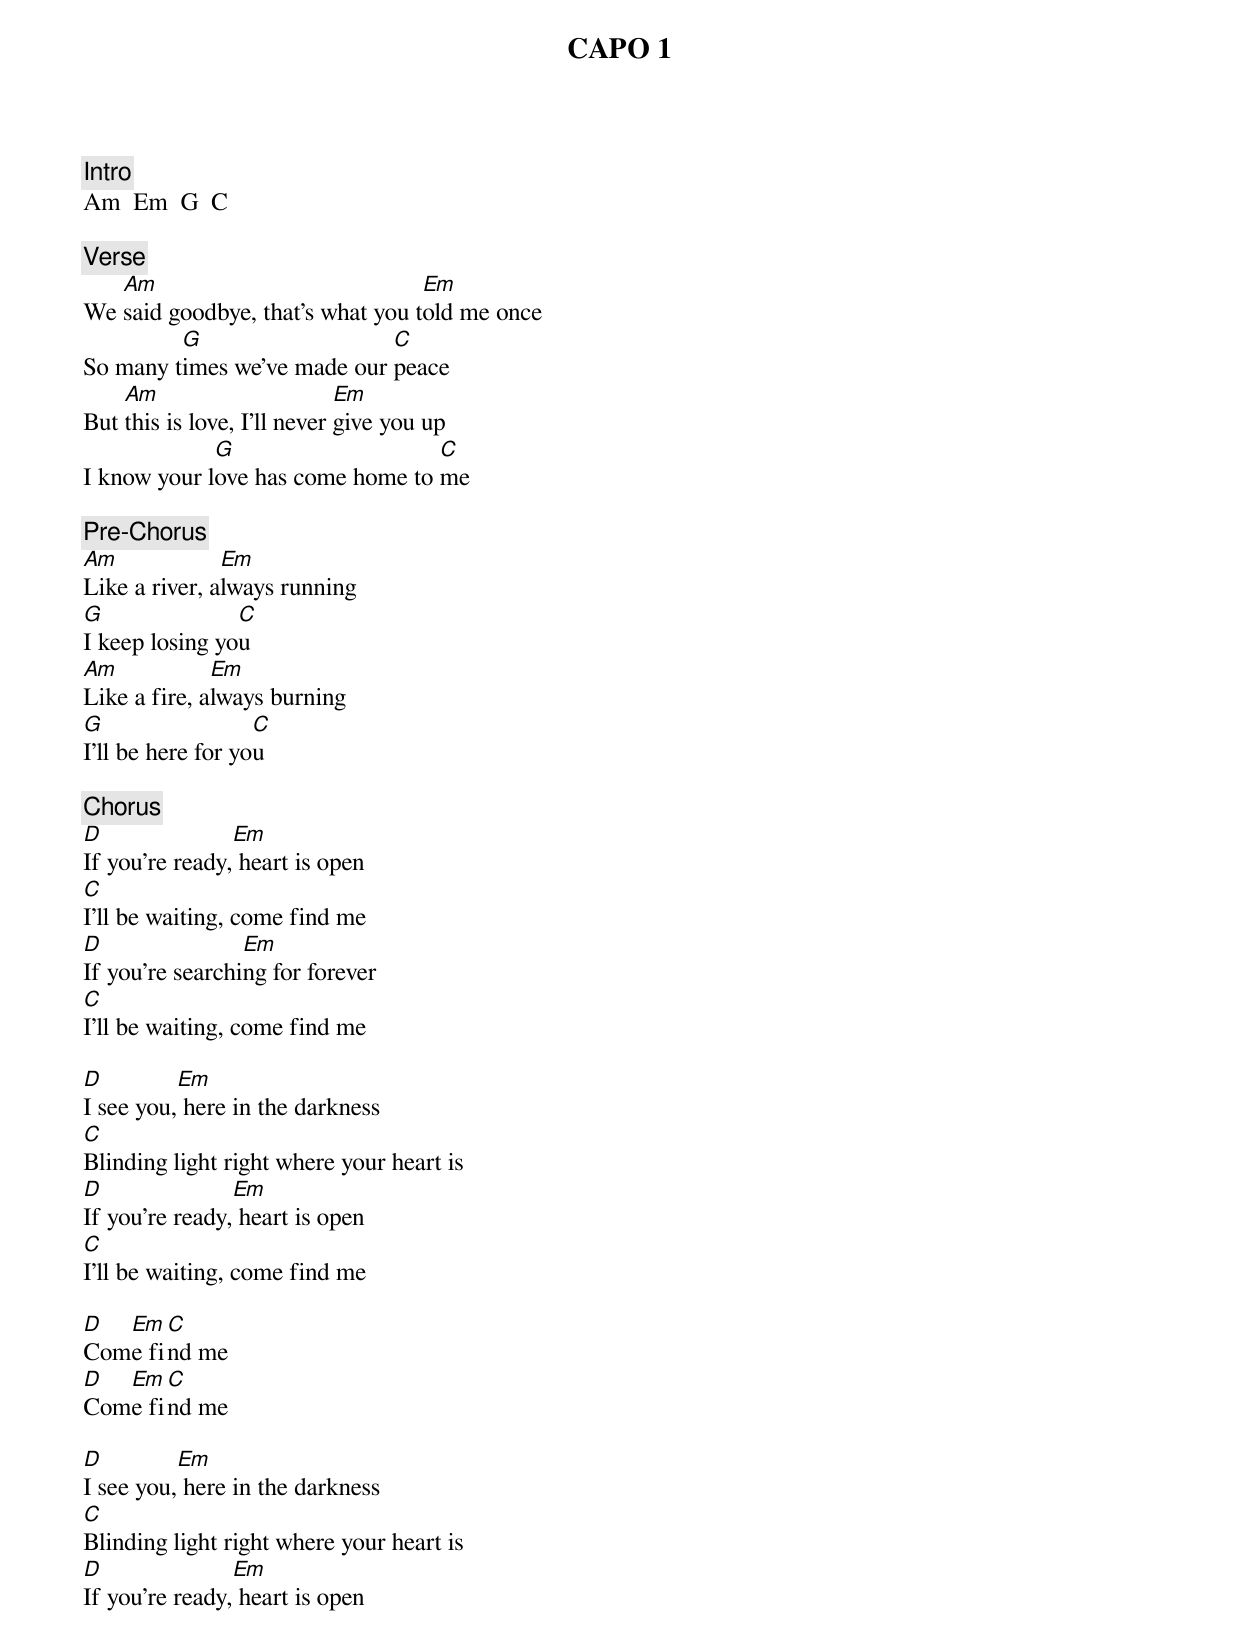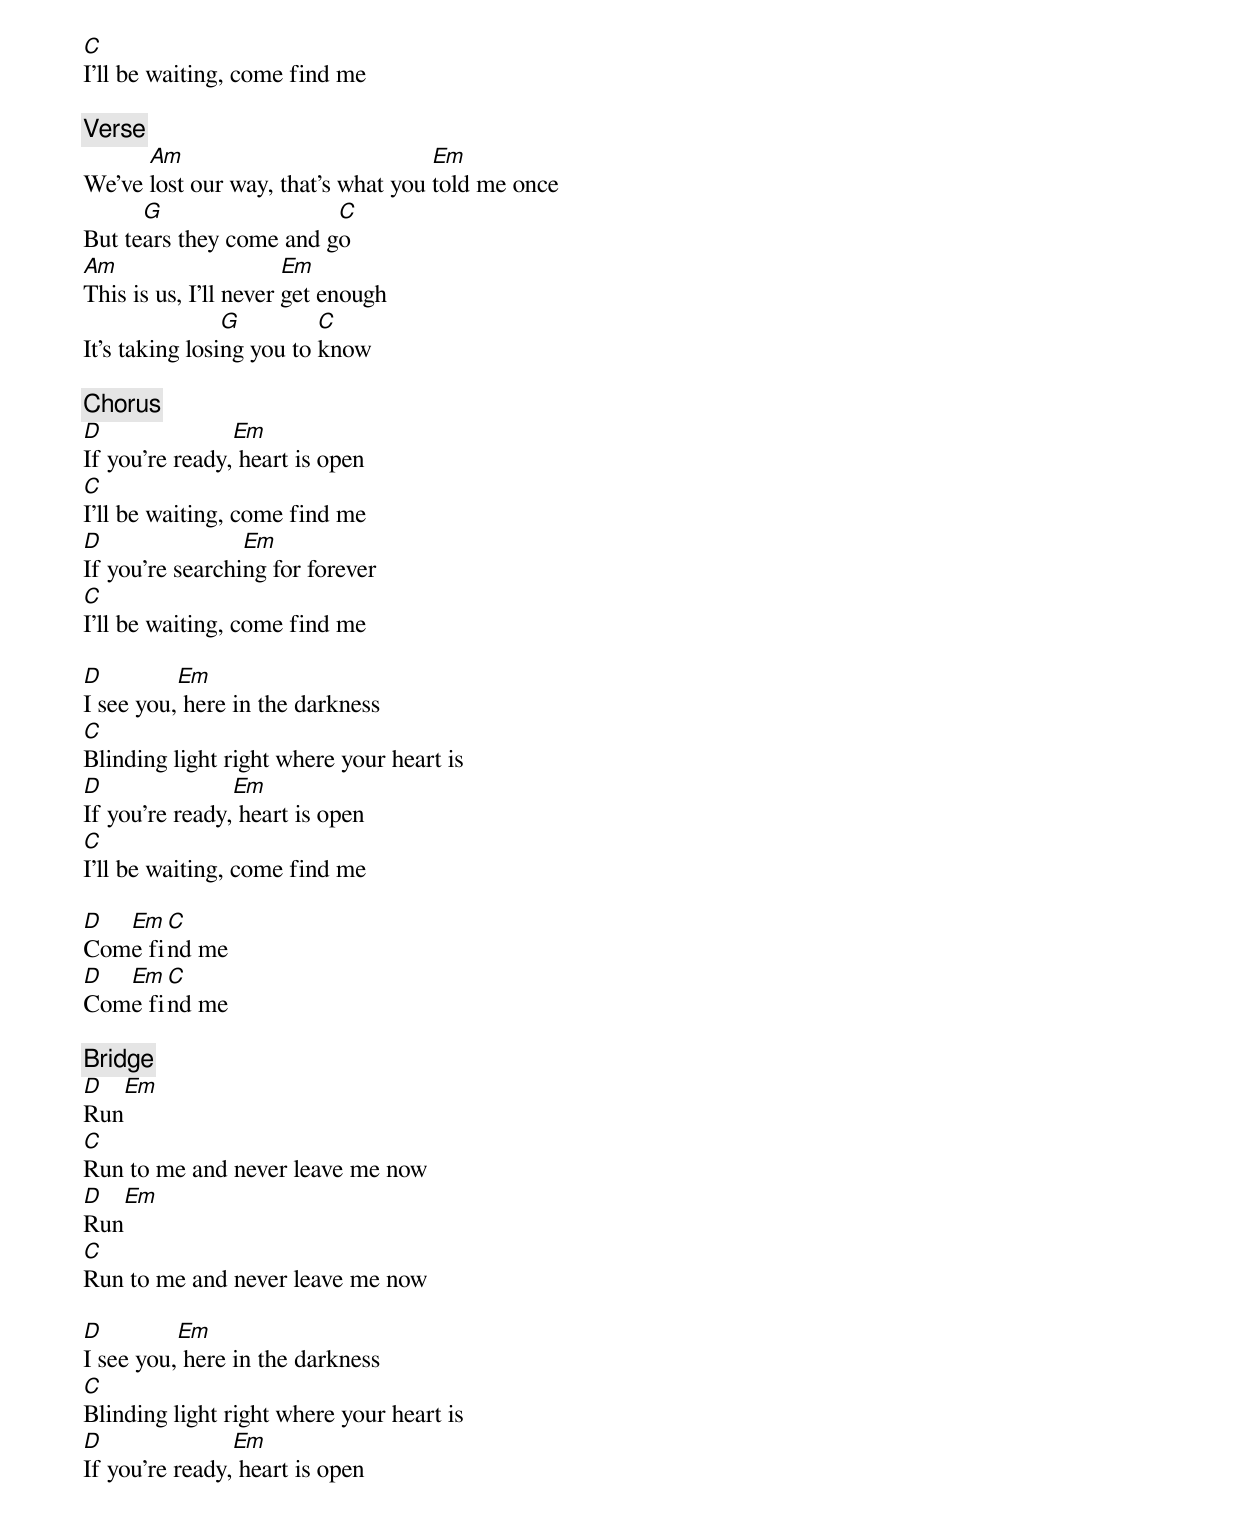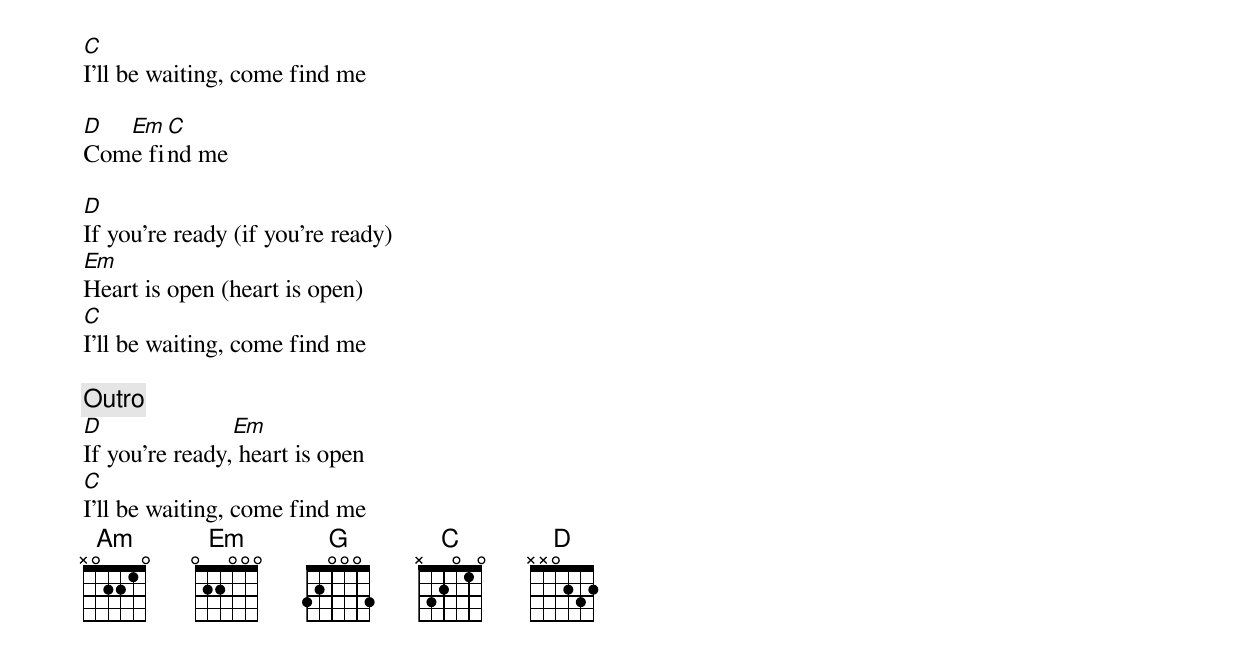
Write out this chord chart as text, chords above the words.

CAPO 1
[Intro]
Am  Em  G  C

[Verse]
   Am                             Em
We said goodbye, that's what you told me once
         G                   C
So many times we've made our peace
    Am                       Em
But this is love, I'll never give you up
             G                    C
I know your love has come home to me

[Pre-Chorus]
Am             Em
Like a river, always running
G               C
I keep losing you
Am            Em
Like a fire, always burning
G                  C
I'll be here for you

[Chorus]
D               Em
If you're ready, heart is open
C
I'll be waiting, come find me
D                Em
If you're searching for forever
C
I'll be waiting, come find me

D         Em
I see you, here in the darkness
C
Blinding light right where your heart is
D               Em
If you're ready, heart is open
C
I'll be waiting, come find me

D  Em  C
Come find me
D  Em  C
Come find me

D         Em
I see you, here in the darkness
C
Blinding light right where your heart is
D               Em
If you're ready, heart is open
C
I'll be waiting, come find me

[Verse]
      Am                            Em
We've lost our way, that's what you told me once
      G                  C
But tears they come and go
Am                     Em
This is us, I'll never get enough
                G         C
It's taking losing you to know

[Chorus]
D               Em
If you're ready, heart is open
C
I'll be waiting, come find me
D                Em
If you're searching for forever
C
I'll be waiting, come find me

D         Em
I see you, here in the darkness
C
Blinding light right where your heart is
D               Em
If you're ready, heart is open
C
I'll be waiting, come find me

D  Em  C
Come find me
D  Em  C
Come find me

[Bridge]
D       Em
Run
C
Run to me and never leave me now
D       Em
Run
C
Run to me and never leave me now

D         Em
I see you, here in the darkness
C
Blinding light right where your heart is
D               Em
If you're ready, heart is open
C
I'll be waiting, come find me

D  Em  C
Come find me

D
If you're ready (if you're ready)
Em
Heart is open (heart is open)
C
I'll be waiting, come find me

[Outro]
D               Em
If you're ready, heart is open
C
I'll be waiting, come find me
